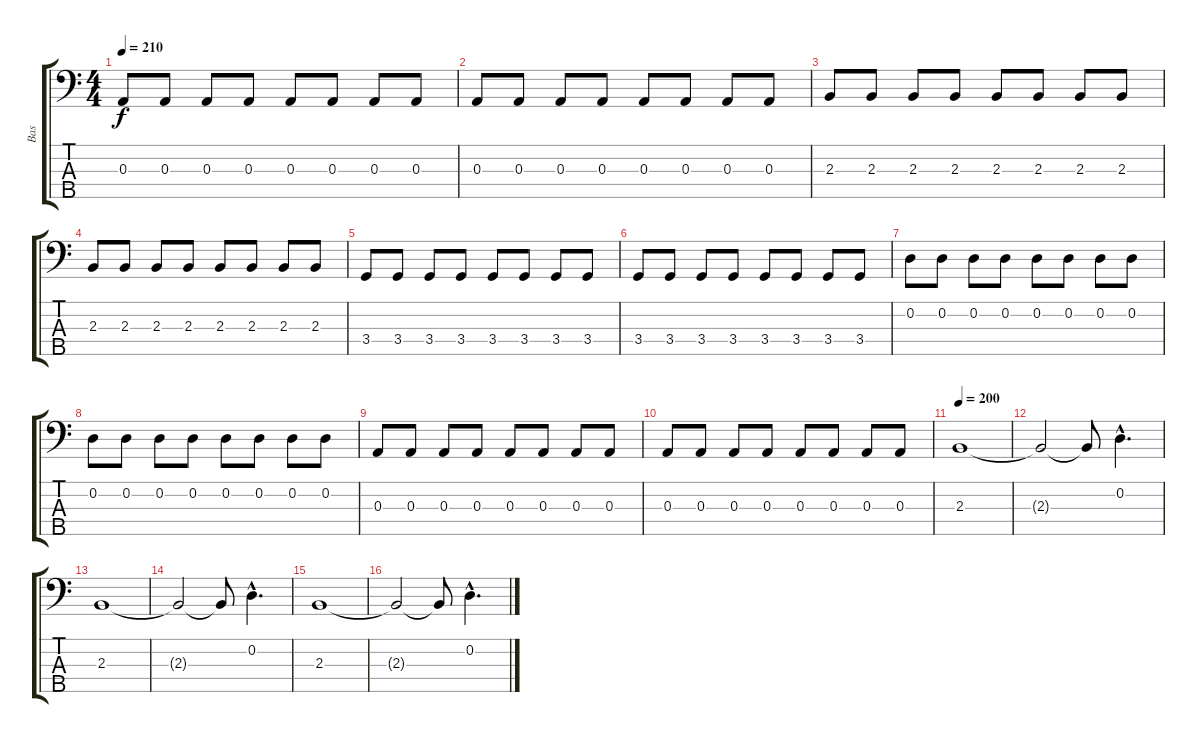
\track ("Bas" "Bas") {instrument electricbasspick}
\staff {score tabs}
\tuning (G2 D2 A1 E1 B0) {hide}
\ts (4 4)
\tempo 210
\clef f4
\ks c
0.3.8{dy f} 0.3.8 0.3.8 0.3.8 0.3.8 0.3.8 0.3.8 0.3.8 |
0.3.8 0.3.8 0.3.8 0.3.8 0.3.8 0.3.8 0.3.8 0.3.8 |
2.3.8 2.3.8 2.3.8 2.3.8 2.3.8 2.3.8 2.3.8 2.3.8 |
2.3.8 2.3.8 2.3.8 2.3.8 2.3.8 2.3.8 2.3.8 2.3.8 |
3.4.8 3.4.8 3.4.8 3.4.8 3.4.8 3.4.8 3.4.8 3.4.8 |
3.4.8 3.4.8 3.4.8 3.4.8 3.4.8 3.4.8 3.4.8 3.4.8 |
0.2.8 0.2.8 0.2.8 0.2.8 0.2.8 0.2.8 0.2.8 0.2.8 |
0.2.8 0.2.8 0.2.8 0.2.8 0.2.8 0.2.8 0.2.8 0.2.8 |
0.3.8 0.3.8 0.3.8 0.3.8 0.3.8 0.3.8 0.3.8 0.3.8 |
0.3.8 0.3.8 0.3.8 0.3.8 0.3.8 0.3.8 0.3.8 0.3.8 |
\tempo 200
2.3.1 |
2.3{t}.2 2.3{t}.8 0.2{hac}.4{d} |
2.3.1 |
2.3{t}.2 2.3{t}.8 0.2{hac}.4{d} |
2.3.1 |
2.3{t}.2 2.3{t}.8 0.2{hac}.4{d}
